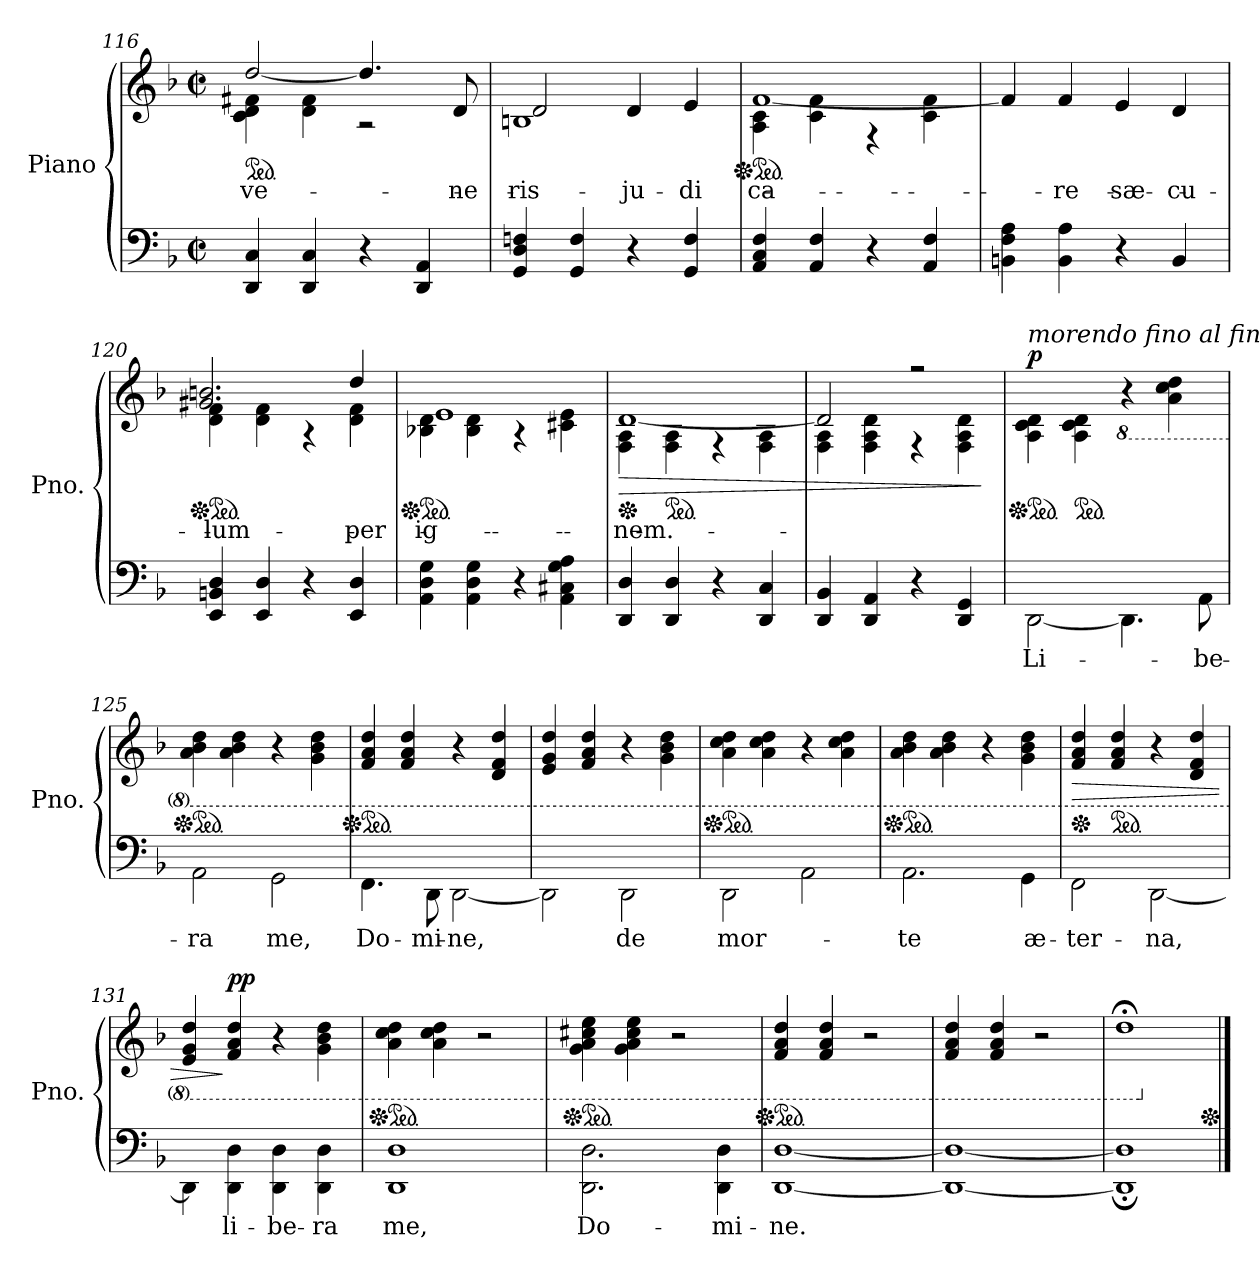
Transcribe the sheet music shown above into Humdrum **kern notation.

**kern	**text	**kern	**text	**dynam
*part1	*part1	*part1	*part1	*part1
*staff2	*staff2	*staff1	*staff1	*staff1/2
*I"Piano	*	*	*	*
*I'Pno.	*	*	*	*
*clefF4	*	*clefG2	*	*
*k[b-]	*	*k[b-]	*	*
*M2/2	*	*M2/2	*	*
*met(c|)	*	*met(c|)	*	*
*	*	*ped	*	*
=116	=116	=116	=116	=116
*	*	*^	*	*
!	!	!	!	!LO:LY:b	!
4DD/ 4C/	.	4c\ 4d\ 4f#X\	[2dd/	ve-	.
4DD/ 4C/	.	4d\ 4f#\	.	.	.
4r	.	2rA	4.dd/]	.	.
4DD/ 4AA/	.	.	.	.	.
!	!	!	!	!LO:LY:b	!
.	.	.	8d/	-ne-	.
=117	=117	=117	=117	=117	=117
!	!	!	!	!LO:LY:b	!
4GG/ 4D/ 4Fn/	.	1Bn	2d/	-ris	.
4GG/ 4F/	.	.	.	.	.
!	!	!	!	!LO:LY:b	!
4r	.	.	4d/	ju-	.
!	!	!	!	!LO:LY:b	!
4GG/ 4F/	.	.	4e/	-di-	.
!!LO:LB:g=z	!!
=118	=118	=118	=118	=118	=118
*	*	*Xped	*	*	*
*	*	*ped	*	*	*
!	!	!	!	!LO:LY:b	!
4AA/ 4C/ 4F/	.	4A\ 4c\	[1f	-ca-	.
4AA/ 4F/	.	4c\ 4f\	.	.	.
4r	.	4rF	.	.	.
4AA/ 4F/	.	4c\ 4f\	.	.	.
=119	=119	=119	=119	=119	=119
4BBn\ 4F\ 4A\	.	1ryy	4f/]	.	.
!	!	!	!	!LO:LY:b	!
4BB\ 4A\	.	.	4f/	-re	.
!	!	!	!	!LO:LY:b	!
4r	.	.	4e/	sæ-	.
!	!	!	!	!LO:LY:b	!
4BB/	.	.	4d/	-cu-	.
=120	=120	=120	=120	=120	=120
*	*	*Xped	*	*	*
*	*	*ped	*	*	*
!	!	!	!	!LO:LY:b	!
4EE/ 4BBn/ 4D/	.	4d\ 4f\	2.g#X/ 2.bn/	-lum	.
4EE/ 4D/	.	4d\ 4f\	.	.	.
4r	.	4rA	.	.	.
!	!	!	!	!LO:LY:b	!
4EE/ 4D/	.	4d\ 4f\	4dd/	per	.
=121	=121	=121	=121	=121	=121
*	*	*Xped	*	*	*
*	*	*ped	*	*	*
!	!	!	!	!LO:LY:b	!
4AA\ 4D\ 4G\	.	4B-X\ 4d\	1e	ig-	.
4AA\ 4D\ 4G\	.	4B-\ 4d\	.	.	.
4r	.	4rA	.	.	.
4AA\ 4C#X\ 4G\ 4A\	.	4c#X\ 4e\	.	.	.
=122	=122	=122	=122	=122	=122
*	*	*Xped	*	*	*
!	!	!	!	!LO:LY:b	!LO:HP:b
4DD/ 4D/	.	4F\ 4A\	[1d	-nem.	>
*	*	*ped	*	*	*
4DD/ 4D/	.	4F\ 4A\	.	.	.
4r	.	4rF	.	.	.
4DD/ 4C/	.	4F\ 4A\	.	.	.
=123	=123	=123	=123	=123	=123
4DD/ 4BB-/	.	4F\ 4A\	2d/]	.	.
4DD/ 4AA/	.	4F\ 4A\ 4d\	.	.	.
4r	.	4rF	2rff	.	.
4DD/ 4GG/	.	4F\ 4A\ 4d\	.	.	.
*	*	*v	*v	*	*
.	.	.	.	]
!!LO:PB:g=z
=124	=124	=124	=124	=124
*^	*	*	*	*
!	!	!LO:LY:b	!	!	!
*	*	*	*Xped	*	*
*	*	*	*ped	*	*
!	!	!	!LO:TX:a:i:t=morendo fino al fine	!	!
!	!	!	!	!	!LO:DY:b
1ryy	[2DD\	Li-	4A\ 4c\ 4d\	.	p
*	*	*	*ped	*	*
.	.	.	4A\ 4c\ 4d\	.	.
*	*	*	*8ba	*	*
.	4.DD\]	.	4r	.	.
.	.	.	4A\ 4c\ 4d\	.	.
!	!	!LO:LY:b	!	!	!
.	8AA\	-be-	.	.	.
=125	=125	=125	=125	=125	=125
!	!	!LO:LY:b	!	!	!
*	*	*	*Xped	*	*
*	*	*	*Xped	*	*
*	*	*	*ped	*	*
1ryy	2AA\	-ra	4A\ 4B-\ 4d\	.	.
.	.	.	4A\ 4B-\ 4d\	.	.
!	!	!LO:LY:b	!	!	!
.	2GG\	me,	4r	.	.
.	.	.	4G\ 4B-\ 4d\	.	.
=126	=126	=126	=126	=126	=126
!	!	!LO:LY:b	!	!	!
*	*	*	*Xped	*	*
*	*	*	*ped	*	*
*	*	*	*MM112	*	*
1ryy	4.FF\	Do-	4F/ 4A/ 4d/	.	.
.	.	.	4F/ 4A/ 4d/	.	.
!	!	!LO:LY:b	!	!	!
.	8DD\	-mi-	.	.	.
!	!	!LO:LY:b	!	!	!
.	[2DD\	-ne,	4r	.	.
.	.	.	4D/ 4F/ 4d/	.	.
=127	=127	=127	=127	=127	=127
1ryy	2DD\]	.	4E/ 4G/ 4d/	.	.
.	.	.	4F/ 4A/ 4d/	.	.
!	!	!LO:LY:b	!	!	!
.	2DD\	de	4r	.	.
.	.	.	4G\ 4B-\ 4d\	.	.
=128	=128	=128	=128	=128	=128
!	!	!LO:LY:b	!	!	!
*	*	*	*Xped	*	*
*	*	*	*ped	*	*
*	*	*	*MM108	*	*
1ryy	2DD\	mor-	4A\ 4c\ 4d\	.	.
.	.	.	4A\ 4c\ 4d\	.	.
.	2AA\	.	4r	.	.
.	.	.	4A\ 4c\ 4d\	.	.
=129	=129	=129	=129	=129	=129
!	!	!LO:LY:b	!	!	!
*	*	*	*Xped	*	*
*	*	*	*ped	*	*
1ryy	2.AA\	-te	4A\ 4B-\ 4d\	.	.
.	.	.	4A\ 4B-\ 4d\	.	.
.	.	.	4r	.	.
!	!	!LO:LY:b	!	!	!
.	4GG\	æ-	4G\ 4B-\ 4d\	.	.
=130	=130	=130	=130	=130	=130
!	!	!LO:LY:b	!	!	!
*	*	*	*Xped	*	*
*	*	*	*MM104	*	*
!	!	!	!	!	!LO:HP:b
1ryy	2FF\	-ter-	4F/ 4A/ 4d/	.	>
*	*	*	*ped	*	*
.	.	.	4F/ 4A/ 4d/	.	.
!	!	!LO:LY:b	!	!	!
.	[2DD\	-na,	4r	.	.
.	.	.	4D/ 4F/ 4d/	.	.
=131	=131	=131	=131	=131	=131
1ryy	4DD\]	.	4E/ 4G/ 4d/	.	.
!	!	!LO:LY:b	!	!	!LO:DY:n=1:b
.	4DD\ 4D\	li-	4F/ 4A/ 4d/	.	] pp
!	!	!LO:LY:b	!	!	!
.	4DD\ 4D\	-be-	4r	.	.
!	!	!LO:LY:b	!	!	!
.	4DD\ 4D\	-ra	4G\ 4B-\ 4d\	.	.
!!LO:LB:g=z
=132	=132	=132	=132	=132	=132
!	!	!LO:LY:b	!	!	!
*	*	*	*Xped	*	*
*	*	*	*ped	*	*
*	*	*	*MM100	*	*
1ryy	1DD 1D	me,	4A\ 4c\ 4d\	.	.
.	.	.	4A\ 4c\ 4d\	.	.
.	.	.	2r	.	.
=133	=133	=133	=133	=133	=133
!	!	!LO:LY:b	!	!	!
*	*	*	*Xped	*	*
*	*	*	*ped	*	*
*	*	*	*MM90	*	*
1ryy	2.DD\ 2.D\	Do-	4G\ 4A\ 4c#X\ 4e\	.	.
.	.	.	4G\ 4A\ 4c#\ 4e\	.	.
*	*	*	*MM80	*	*
.	.	.	2r	.	.
!	!	!LO:LY:b	!	!	!
.	4DD\ 4D\	-mi-	.	.	.
=134	=134	=134	=134	=134	=134
!	!	!LO:LY:b	!	!	!
*	*	*	*Xped	*	*
*	*	*	*ped	*	*
*	*	*	*MM90	*	*
1ryy	[1DD [1D	-ne.	4F/ 4A/ 4d/	.	.
.	.	.	4F/ 4A/ 4d/	.	.
.	.	.	2r	.	.
=135	=135	=135	=135	=135	=135
1ryy	1DD_ 1D_	.	4F/ 4A/ 4d/	.	.
.	.	.	4F/ 4A/ 4d/	.	.
.	.	.	2r	.	.
=136	=136	=136	=136	=136	=136
1r;<yy	1DD];< 1D];<	.	1d;<	.	.
*	*	*	*Xped	*	*
*	*	*	*X8ba	*	*
*v	*v	*	*	*	*
==	==	==	==	==
*-	*-	*-	*-	*-
